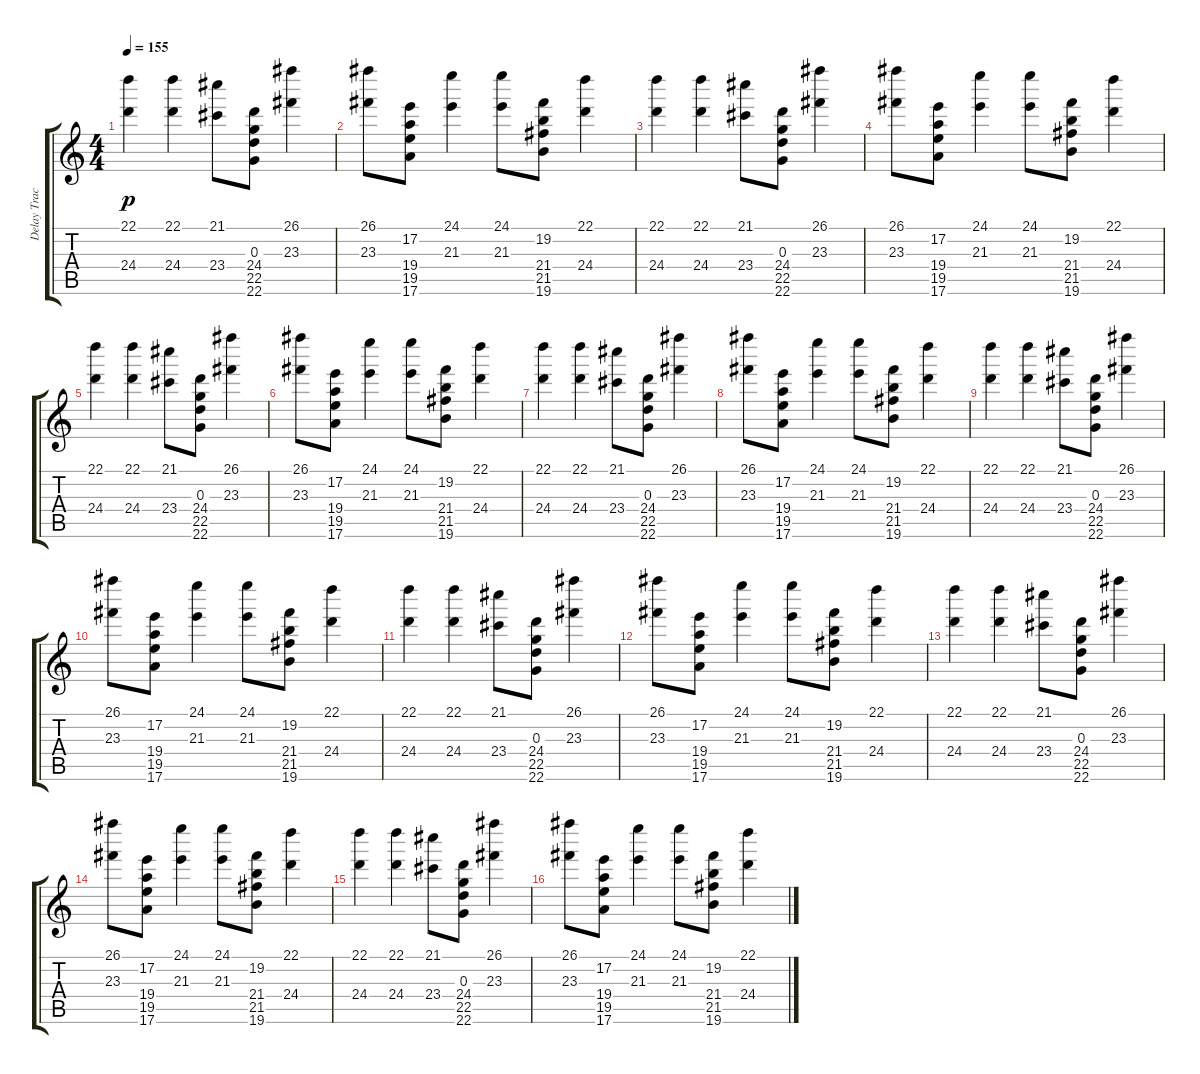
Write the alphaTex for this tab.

\track ("Delay Track (ignore)" "Delay Trac") {instrument electricguitarjazz}
\staff {score tabs}
\tuning (E4 B3 G3 D3 A2 E2) {hide}
\ts (4 4)
\tempo 155
\clef g2
\ks c
(22.1 24.4).4{dy p} (22.1 24.4).4 (21.1 23.4).8 (0.3 24.4 22.5 22.6).8 (26.1 23.3).4 |
(26.1 23.3).8 (17.2 19.4 19.5 17.6).8 (24.1 21.3).4 (24.1 21.3).8 (19.2 21.4 21.5 19.6).8 (22.1 24.4).4 |
(22.1 24.4).4 (22.1 24.4).4 (21.1 23.4).8 (0.3 24.4 22.5 22.6).8 (26.1 23.3).4 |
(26.1 23.3).8 (17.2 19.4 19.5 17.6).8 (24.1 21.3).4 (24.1 21.3).8 (19.2 21.4 21.5 19.6).8 (22.1 24.4).4 |
(22.1 24.4).4 (22.1 24.4).4 (21.1 23.4).8 (0.3 24.4 22.5 22.6).8 (26.1 23.3).4 |
(26.1 23.3).8 (17.2 19.4 19.5 17.6).8 (24.1 21.3).4 (24.1 21.3).8 (19.2 21.4 21.5 19.6).8 (22.1 24.4).4 |
(22.1 24.4).4 (22.1 24.4).4 (21.1 23.4).8 (0.3 24.4 22.5 22.6).8 (26.1 23.3).4 |
(26.1 23.3).8 (17.2 19.4 19.5 17.6).8 (24.1 21.3).4 (24.1 21.3).8 (19.2 21.4 21.5 19.6).8 (22.1 24.4).4 |
(22.1 24.4).4 (22.1 24.4).4 (21.1 23.4).8 (0.3 24.4 22.5 22.6).8 (26.1 23.3).4 |
(26.1 23.3).8 (17.2 19.4 19.5 17.6).8 (24.1 21.3).4 (24.1 21.3).8 (19.2 21.4 21.5 19.6).8 (22.1 24.4).4 |
(22.1 24.4).4 (22.1 24.4).4 (21.1 23.4).8 (0.3 24.4 22.5 22.6).8 (26.1 23.3).4 |
(26.1 23.3).8 (17.2 19.4 19.5 17.6).8 (24.1 21.3).4 (24.1 21.3).8 (19.2 21.4 21.5 19.6).8 (22.1 24.4).4 |
(22.1 24.4).4 (22.1 24.4).4 (21.1 23.4).8 (0.3 24.4 22.5 22.6).8 (26.1 23.3).4 |
(26.1 23.3).8 (17.2 19.4 19.5 17.6).8 (24.1 21.3).4 (24.1 21.3).8 (19.2 21.4 21.5 19.6).8 (22.1 24.4).4 |
(22.1 24.4).4 (22.1 24.4).4 (21.1 23.4).8 (0.3 24.4 22.5 22.6).8 (26.1 23.3).4 |
(26.1 23.3).8 (17.2 19.4 19.5 17.6).8 (24.1 21.3).4 (24.1 21.3).8 (19.2 21.4 21.5 19.6).8 (22.1 24.4).4
